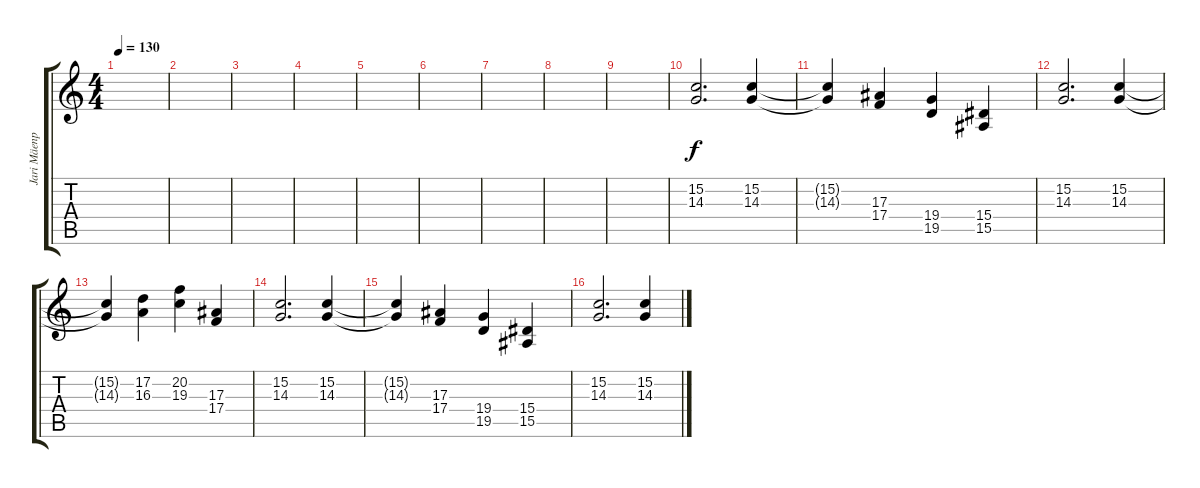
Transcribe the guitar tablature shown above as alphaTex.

\track ("Jari Mäenpää" "Jari Mäenp") {instrument choiraahs}
\staff {score tabs}
\tuning (D4 A3 F3 C3 G2 C2) {hide}
\ts (4 4)
\tempo 130
\clef g2
\ks c
|
|
|
|
|
|
|
|
|
(15.2 14.3).2{d volume 13 instrument pad2warm} (15.2 14.3).4 |
(15.2{t} 14.3{t}).4 (17.3 17.4).4 (19.4 19.5).4 (15.4 15.5).4 |
(15.2 14.3).2{d} (15.2 14.3).4 |
(15.2{t} 14.3{t}).4 (17.2 16.3).4 (20.2 19.3).4 (17.3 17.4).4 |
(15.2 14.3).2{d} (15.2 14.3).4 |
(15.2{t} 14.3{t}).4 (17.3 17.4).4 (19.4 19.5).4 (15.4 15.5).4 |
(15.2 14.3).2{d} (15.2 14.3).4
